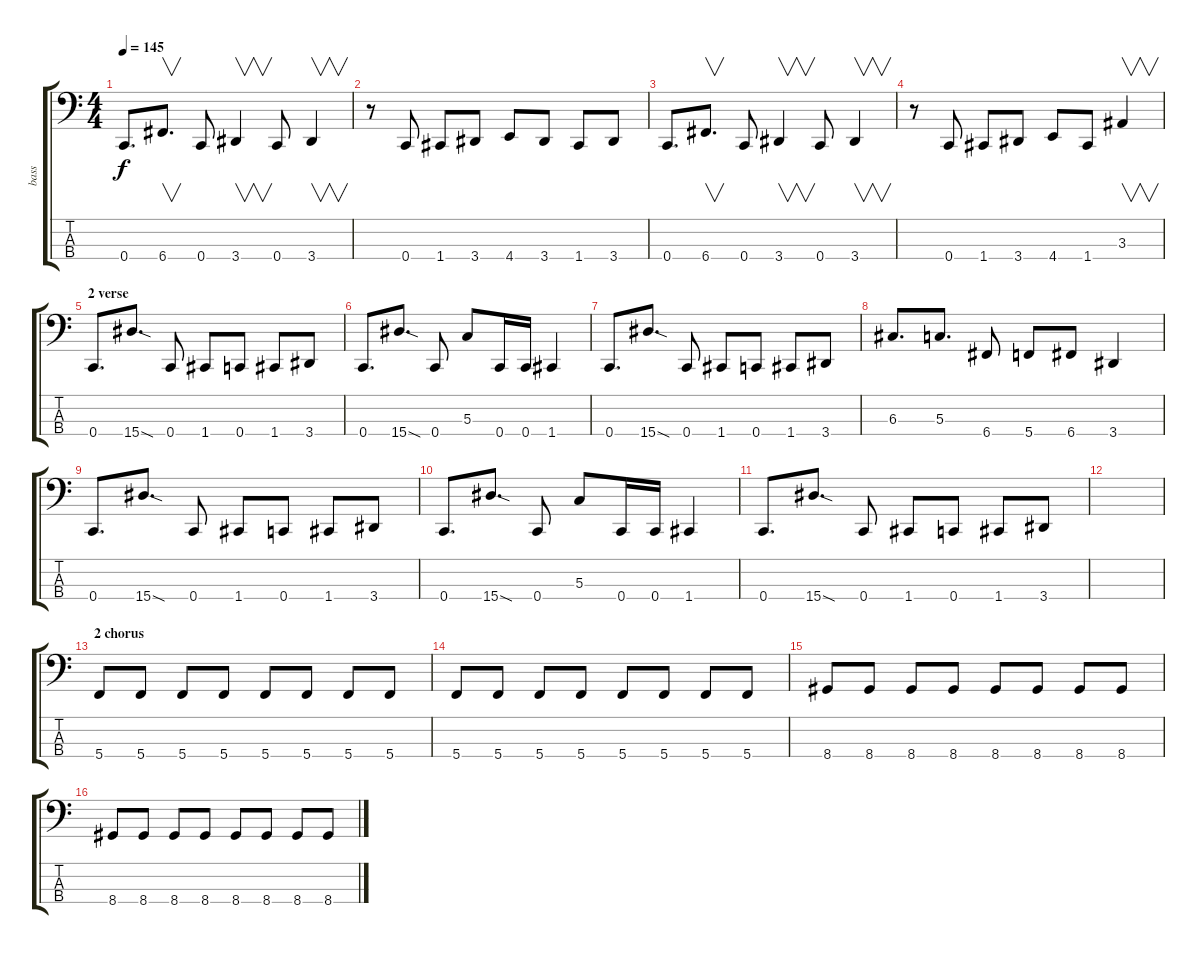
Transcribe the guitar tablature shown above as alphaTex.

\track ("bass" "bass") {instrument electricbasspick}
\staff {score tabs}
\tuning (F2 C2 G1 C1) {hide}
\ts (4 4)
\tempo 145
\clef f4
\ks c
0.4.8{d dy f} 6.4.8{v d} 0.4.8 3.4.4{v} 0.4.8 3.4.4{v} |
r.8 0.4.8 1.4.8 3.4.8 4.4.8 3.4.8 1.4.8 3.4.8 |
0.4.8{d} 6.4.8{v d} 0.4.8 3.4.4{v} 0.4.8 3.4.4{v} |
r.8 0.4.8 1.4.8 3.4.8 4.4.8 1.4.8 3.3.4{v} |
\section ("" "2 verse")
0.4.8{d} 15.4{sod}.8{d} 0.4.8 1.4.8 0.4.8 1.4.8 3.4.8 |
0.4.8{d} 15.4{sod}.8{d} 0.4.8 5.3.8 0.4.16 0.4.16 1.4.4 |
0.4.8{d} 15.4{sod}.8{d} 0.4.8 1.4.8 0.4.8 1.4.8 3.4.8 |
6.3.8{d} 5.3.8{d} 6.4.8 5.4.8 6.4.8 3.4.4 |
0.4.8{d} 15.4{sod}.8{d} 0.4.8 1.4.8 0.4.8 1.4.8 3.4.8 |
0.4.8{d} 15.4{sod}.8{d} 0.4.8 5.3.8 0.4.16 0.4.16 1.4.4 |
0.4.8{d} 15.4{sod}.8{d} 0.4.8 1.4.8 0.4.8 1.4.8 3.4.8 |
|
\section ("" "2 chorus")
5.4.8 5.4.8 5.4.8 5.4.8 5.4.8 5.4.8 5.4.8 5.4.8 |
5.4.8 5.4.8 5.4.8 5.4.8 5.4.8 5.4.8 5.4.8 5.4.8 |
8.4.8 8.4.8 8.4.8 8.4.8 8.4.8 8.4.8 8.4.8 8.4.8 |
8.4.8 8.4.8 8.4.8 8.4.8 8.4.8 8.4.8 8.4.8 8.4.8
